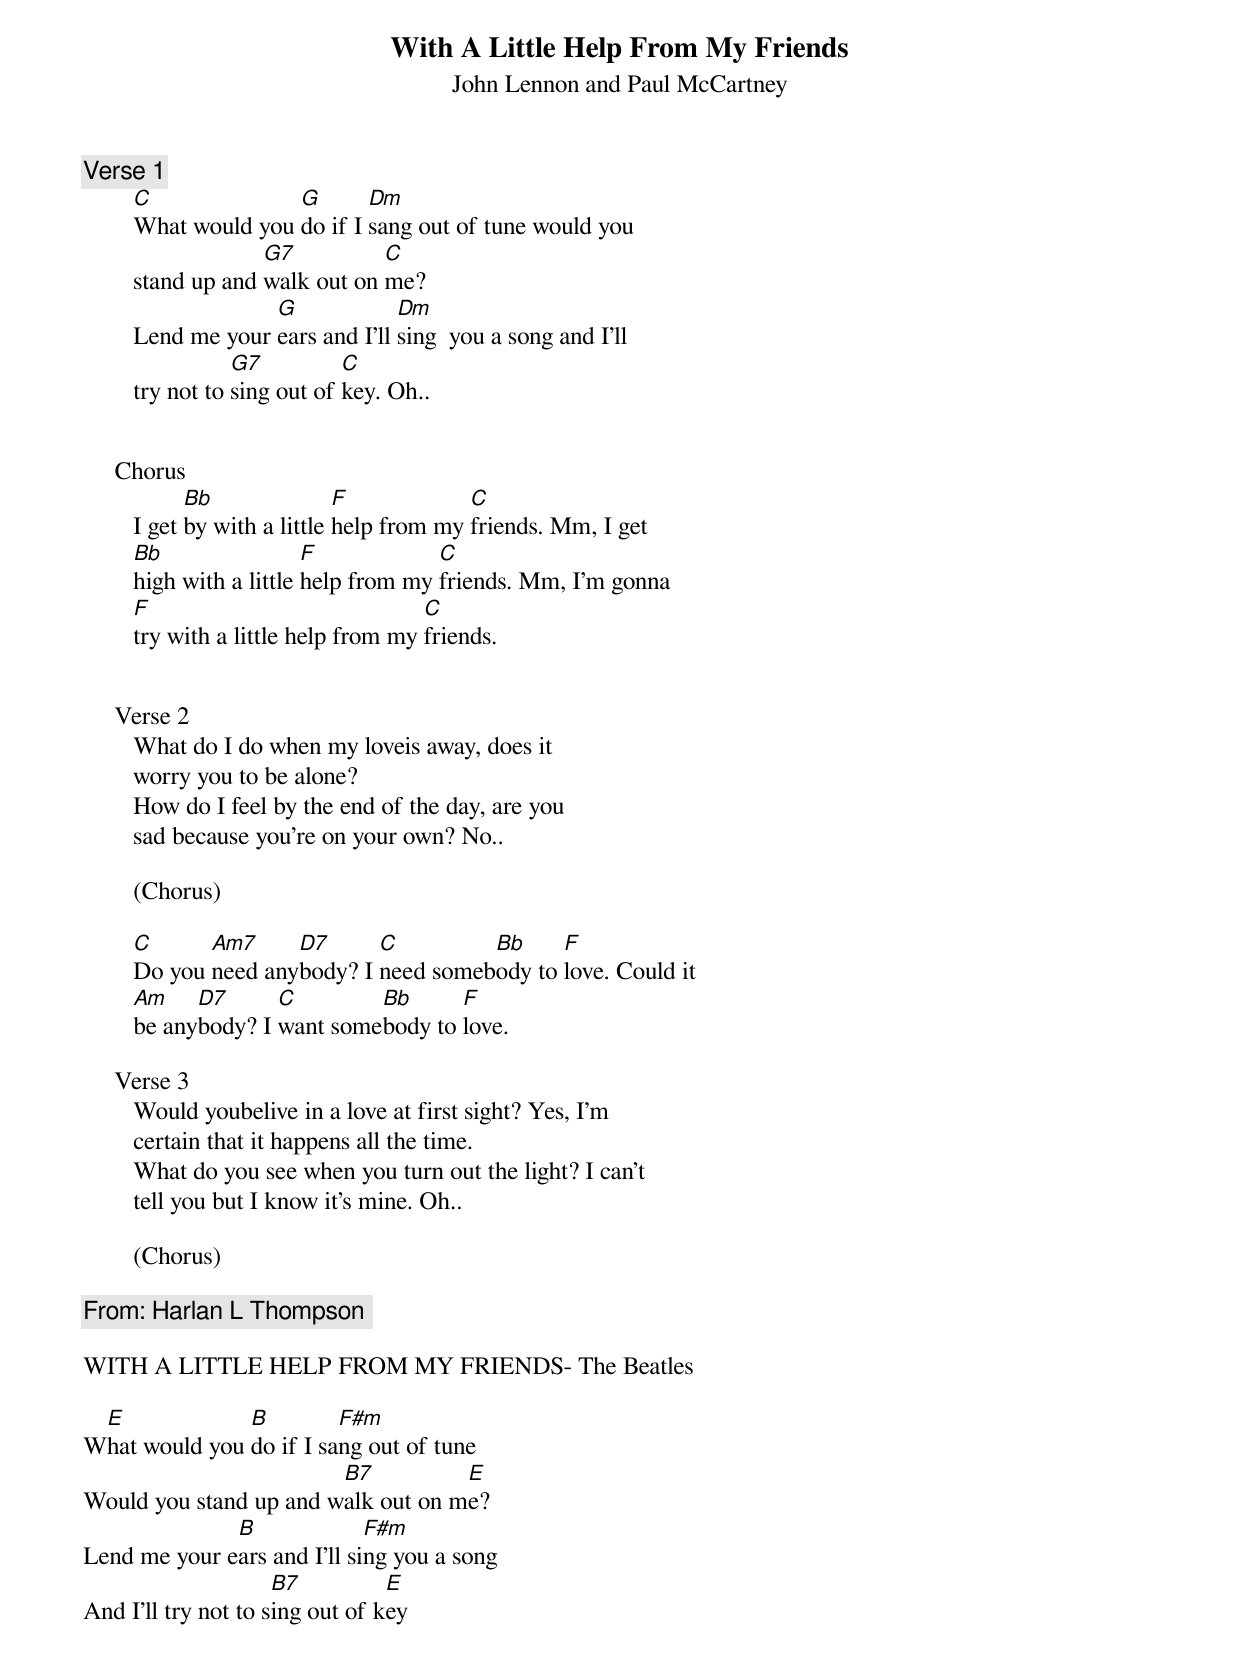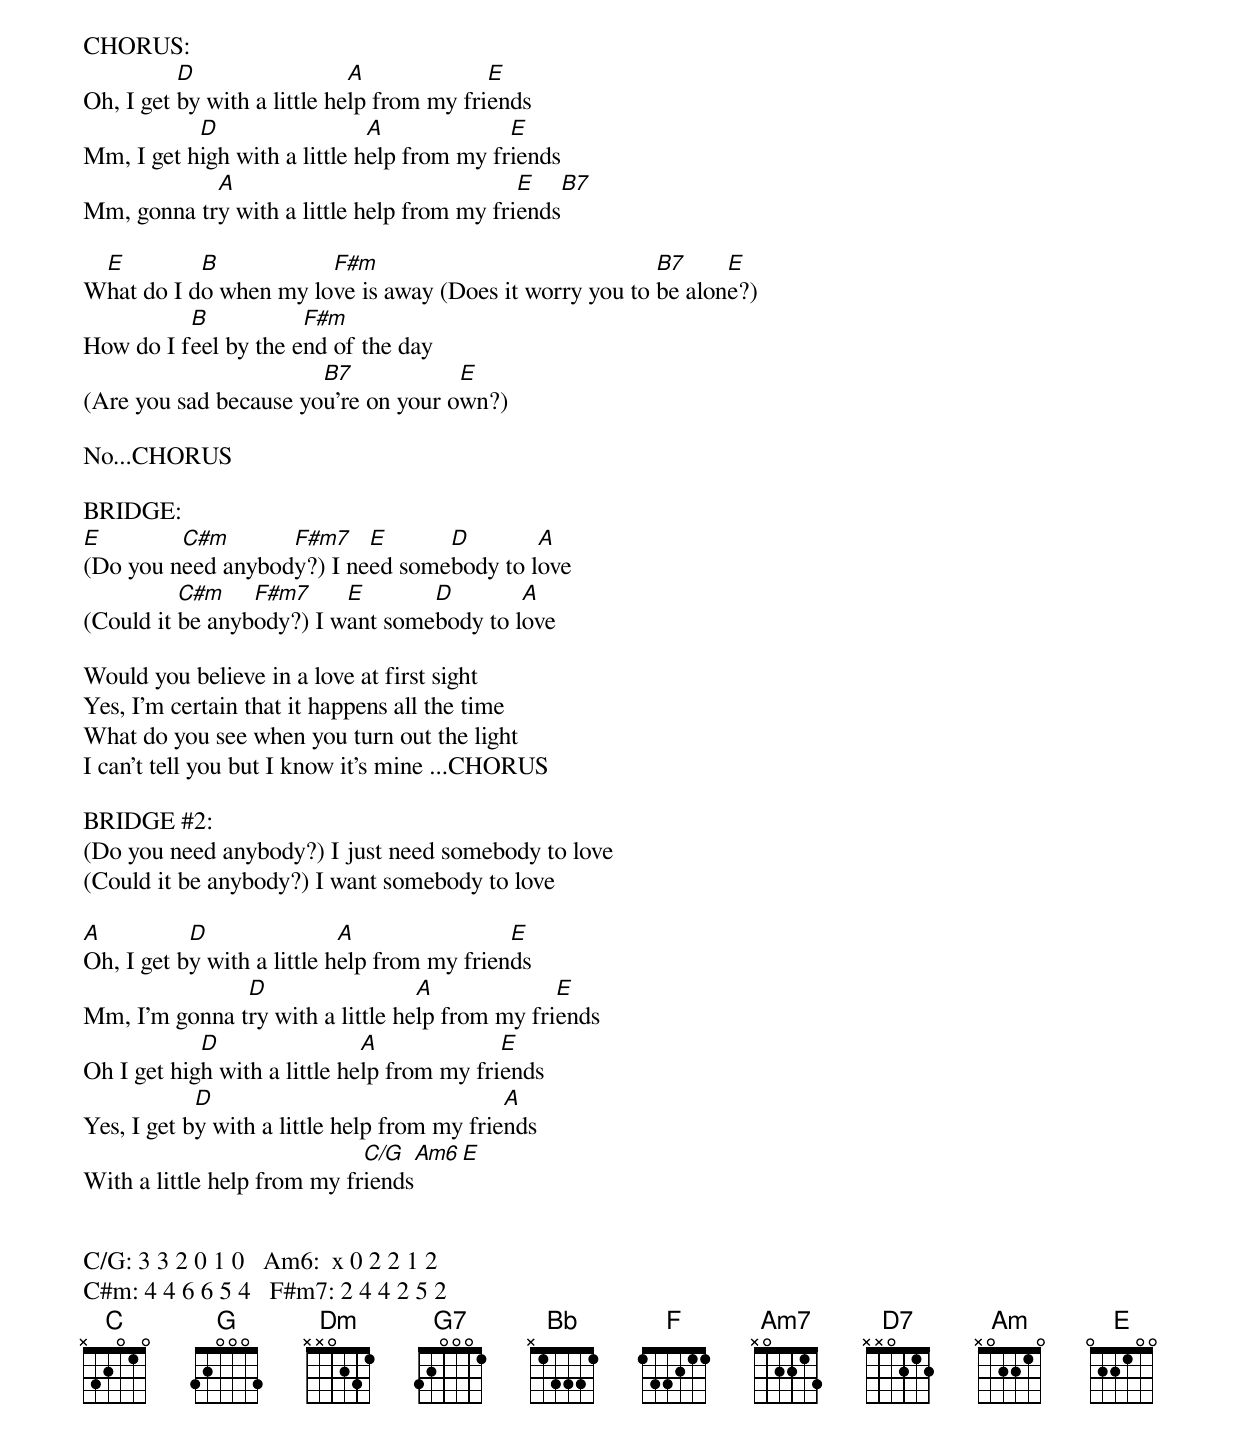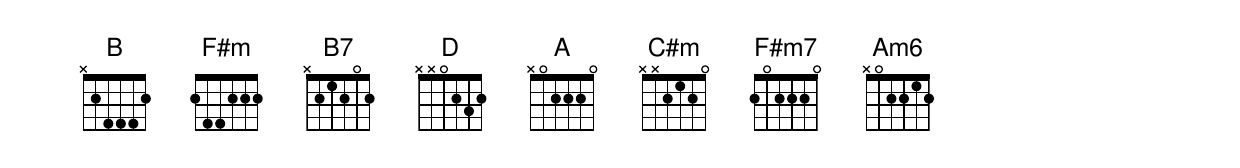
                With A Little Help From My Friends
                  John Lennon and Paul McCartney
     Verse 1
        C              G       Dm
        What would you do if I sang out of tune would you
                     G7          C
        stand up and walk out on me?
                     G             Dm
        Lend me your ears and I'll sing  you a song and I'll
                   G7          C
        try not to sing out of key. Oh..


     Chorus
              Bb               F            C
        I get by with a little help from my friends. Mm, I get
        Bb                 F            C
        high with a little help from my friends. Mm, I'm gonna
        F                              C
        try with a little help from my friends.


     Verse 2
        What do I do when my loveis away, does it
        worry you to be alone?
        How do I feel by the end of the day, are you
        sad because you're on your own? No..

        (Chorus)

        C      Am7     D7      C         Bb     F
        Do you need anybody? I need somebody to love. Could it
        Am    D7      C        Bb      F
        be anybody? I want somebody to love.

     Verse 3
        Would youbelive in a love at first sight? Yes, I'm
        certain that it happens all the time.
        What do you see when you turn out the light? I can't
        tell you but I know it's mine. Oh..

        (Chorus)

From: Harlan L Thompson <harlant@uhunix.uhcc.Hawaii.Edu>

WITH A LITTLE HELP FROM MY FRIENDS- The Beatles

 E             B         F#m
What would you do if I sang out of tune
                        B7          E
Would you stand up and walk out on me?
              B              F#m
Lend me your ears and I'll sing you a song
                     B7          E
And I'll try not to sing out of key

CHORUS:
          D                  A             E
Oh, I get by with a little help from my friends
           D                  A             E
Mm, I get high with a little help from my friends
            A                               E    B7
Mm, gonna try with a little help from my friends

 E         B           F#m                              B7     E
What do I do when my love is away (Does it worry you to be alone?)
          B           F#m
How do I feel by the end of the day
                       B7            E
(Are you sad because you're on your own?)

No...CHORUS

BRIDGE:
E        C#m       F#m7    E      D        A
(Do you need anybody?) I need somebody to love
          C#m    F#m7     E       D        A
(Could it be anybody?) I want somebody to love

Would you believe in a love at first sight
Yes, I'm certain that it happens all the time
What do you see when you turn out the light
I can't tell you but I know it's mine ...CHORUS

BRIDGE #2:
(Do you need anybody?) I just need somebody to love
(Could it be anybody?) I want somebody to love

A          D                A                E
Oh, I get by with a little help from my friends
               D                  A             E
Mm, I'm gonna try with a little help from my friends
            D                 A             E
Oh I get high with a little help from my friends
            D                                A
Yes, I get by with a little help from my friends
                             C/G  Am6  E
With a little help from my friends


C/G: 3 3 2 0 1 0   Am6:  x 0 2 2 1 2
C#m: 4 4 6 6 5 4   F#m7: 2 4 4 2 5 2
